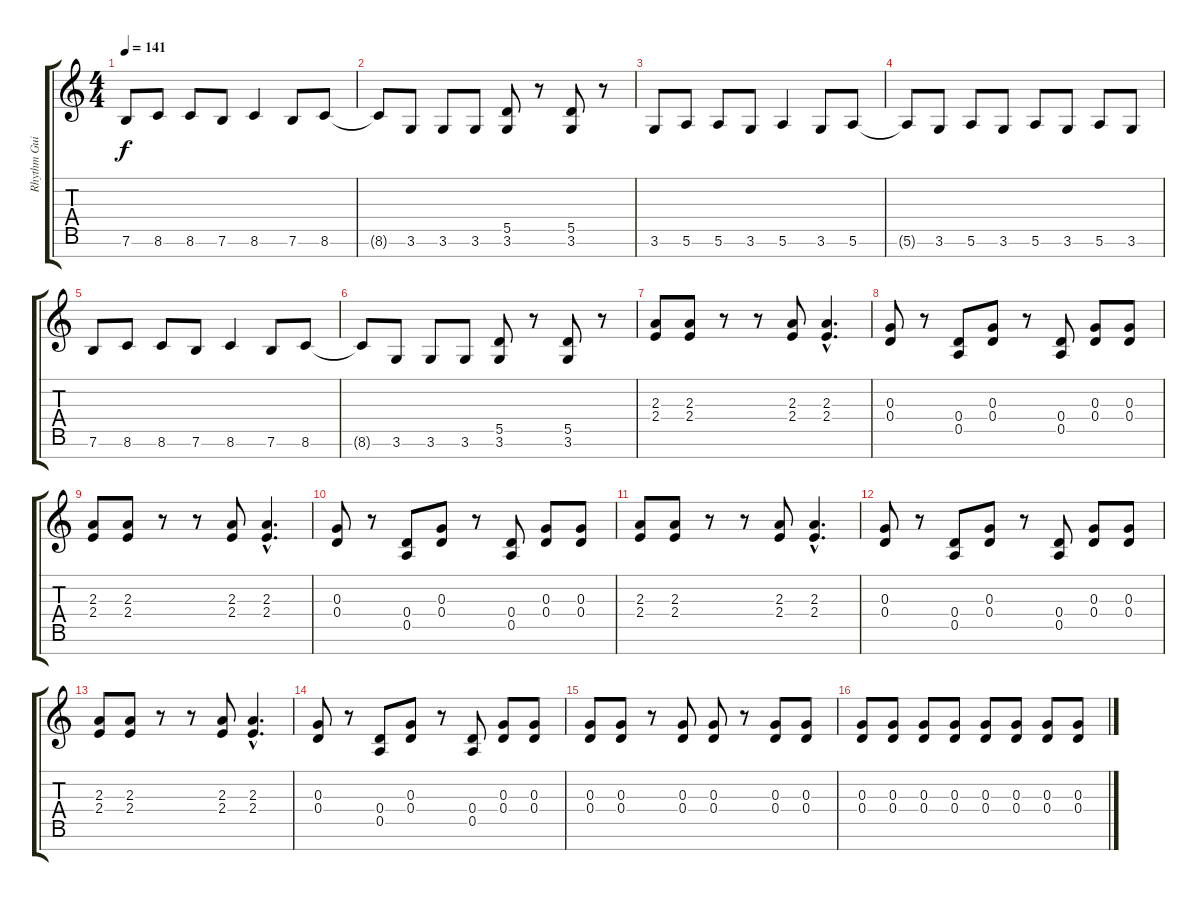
\track ("Rhythm Guitar" "Rhythm Gui") {instrument distortionguitar}
\staff {score tabs}
\tuning (E4 B3 G3 D3 A2 E2 B1) {hide}
\ts (4 4)
\tempo 141
\clef g2
\ks c
7.6.8{dy f} 8.6.8 8.6.8 7.6.8 8.6.4 7.6.8 8.6.8 |
8.6{t}.8 3.6.8 3.6.8 3.6.8 (5.5 3.6).8 r.8 (5.5 3.6).8 r.8 |
3.6.8 5.6.8 5.6.8 3.6.8 5.6.4 3.6.8 5.6.8 |
5.6{t}.8 3.6.8 5.6.8 3.6.8 5.6.8 3.6.8 5.6.8 3.6.8 |
7.6.8 8.6.8 8.6.8 7.6.8 8.6.4 7.6.8 8.6.8 |
8.6{t}.8 3.6.8 3.6.8 3.6.8 (5.5 3.6).8 r.8 (5.5 3.6).8 r.8 |
(2.3 2.4).8 (2.3 2.4).8 r.8 r.8 (2.3 2.4).8 (2.3{hac} 2.4{hac}).4{d} |
(0.3 0.4).8 r.8 (0.4 0.5).8 (0.3 0.4).8 r.8 (0.4 0.5).8 (0.3 0.4).8 (0.3 0.4).8 |
(2.3 2.4).8 (2.3 2.4).8 r.8 r.8 (2.3 2.4).8 (2.3{hac} 2.4{hac}).4{d} |
(0.3 0.4).8 r.8 (0.4 0.5).8 (0.3 0.4).8 r.8 (0.4 0.5).8 (0.3 0.4).8 (0.3 0.4).8 |
(2.3 2.4).8 (2.3 2.4).8 r.8 r.8 (2.3 2.4).8 (2.3{hac} 2.4{hac}).4{d} |
(0.3 0.4).8 r.8 (0.4 0.5).8 (0.3 0.4).8 r.8 (0.4 0.5).8 (0.3 0.4).8 (0.3 0.4).8 |
(2.3 2.4).8 (2.3 2.4).8 r.8 r.8 (2.3 2.4).8 (2.3{hac} 2.4{hac}).4{d} |
(0.3 0.4).8 r.8 (0.4 0.5).8 (0.3 0.4).8 r.8 (0.4 0.5).8 (0.3 0.4).8 (0.3 0.4).8 |
(0.3 0.4).8 (0.3 0.4).8 r.8 (0.3 0.4).8 (0.3 0.4).8 r.8 (0.3 0.4).8 (0.3 0.4).8 |
(0.3 0.4).8 (0.3 0.4).8 (0.3 0.4).8 (0.3 0.4).8 (0.3 0.4).8 (0.3 0.4).8 (0.3 0.4).8 (0.3 0.4).8
